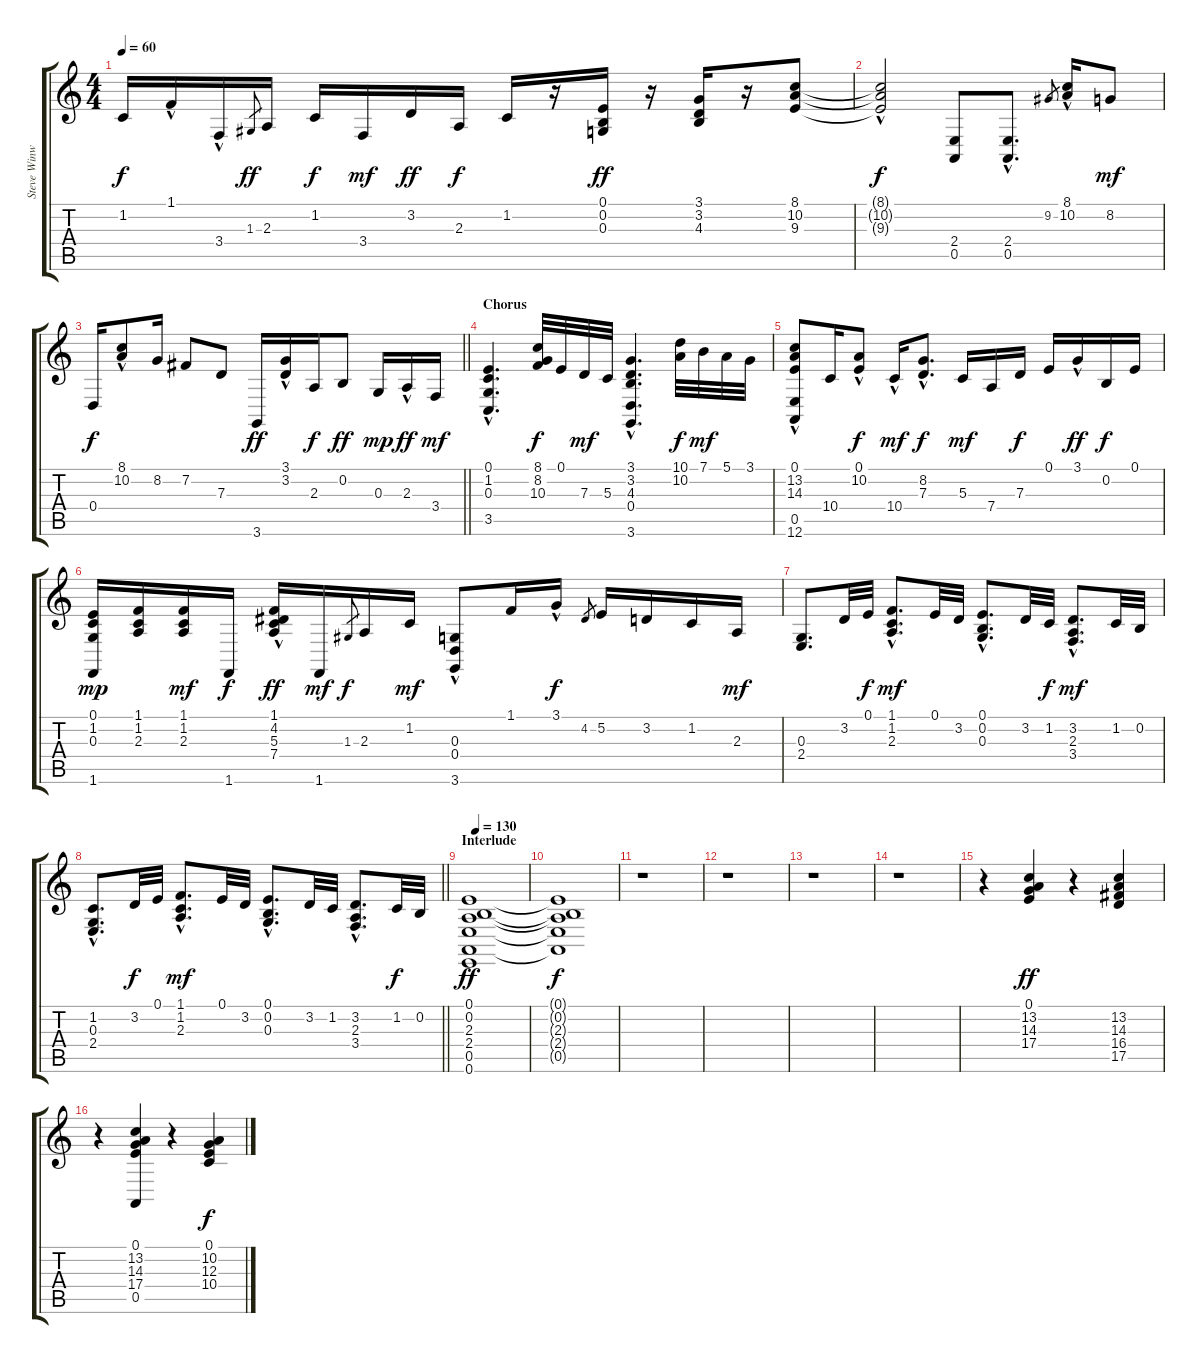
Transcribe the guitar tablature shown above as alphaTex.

\track ("Steve Winwood (Piano)" "Steve Winw") {instrument acousticgrandpiano}
\staff {score tabs}
\tuning (E4 B3 G3 D3 A2 E2) {hide}
\ts (4 4)
\tempo 60
\clef g2
\ks c
1.2.16{dy f} 1.1{hac}.16 3.4{hac}.16 1.3.8{gr dy ff} 2.3.16 1.2.16{dy f} 3.4.16{dy mf} 3.2.16{dy ff} 2.3.16{dy f} 1.2.16 r.16 (0.1 0.2 0.3).16{dy ff} r.16 (3.1 3.2 4.3).16 r.16 (8.1 10.2 9.3).8 |
(8.1{hac t} 10.2{hac t} 9.3{hac t}).2{dy f} (2.4 0.5).8 (2.4{hac} 0.5{hac}).8{d} 9.2.8{gr} (8.1{hac} 10.2).16 8.2.8{dy mf} |
\barLineRight lightlight
0.4.16{dy f} (8.1{hac} 10.2{hac}).8 8.2.16 7.2.8 7.3.8 3.6.16{dy ff} (3.1{hac} 3.2{hac}).16 2.3.16{dy f} 0.2.8{dy ff} 0.3.16{dy mp} 2.3{hac}.16{dy ff} 3.4.16{dy mf} |
\section ("" "Chorus")
(0.1{hac} 1.2{hac} 0.3 3.5{hac}).4{d} (8.1 8.2 10.3).32{dy f} 0.1.32 7.3.32{dy mf} 5.3.32 (3.1{hac} 3.2 4.3 0.4{hac} 3.6{hac}).4{d} (10.1 10.2).32{dy f} 7.1.32{dy mf} 5.1.32 3.1.32 |
(0.1{hac} 13.2{hac} 14.3{hac} 0.5 12.6).8 10.4.16 (0.1{hac} 10.2{hac}).8{dy f} 10.4{hac}.16{dy mf} (8.2 7.3{hac}).8{d dy f} 5.3.16{dy mf} 7.4.16 7.3.16{dy f} 0.1.16 3.1{hac}.16{dy ff} 0.2.16{dy f} 0.1.16 |
(0.1 1.2 0.3 1.6).16{dy mp} (1.1 1.2 2.3).16 (1.1 1.2 2.3).16{dy mf} 1.6.16{dy f} (1.1 4.2 5.3{hac} 7.4).16{dy ff} 1.6.16{dy mf} 1.3.8{gr dy f} 2.3.16 1.2.16{dy mf} (0.3{hac} 0.4{hac} 3.6{hac}).8 1.1.16 3.1{hac}.16{dy f} 4.2.8{gr} 5.2.16 3.2.16 1.2.16 2.3.16{dy mf} |
(0.3 2.4).8{d} 3.2.32 0.1.32{dy f} (1.1{hac} 1.2{hac} 2.3{hac}).8{d dy mf} 0.1.32 3.2.32 (0.1{hac} 0.2{hac} 0.3{hac}).8{d} 3.2.32 1.2.32{dy f} (3.2{hac} 2.3{hac} 3.4{hac}).8{d dy mf} 1.2.32 0.2.32 |
\barLineRight lightlight
(1.2{hac} 0.3{hac} 2.4{hac}).8{d} 3.2.32{dy f} 0.1.32 (1.1{hac} 1.2{hac} 2.3{hac}).8{d dy mf} 0.1.32 3.2.32 (0.1{hac} 0.2{hac} 0.3{hac}).8{d} 3.2.32 1.2.32 (3.2{hac} 2.3{hac} 3.4{hac}).8{d} 1.2.32{dy f} 0.2.32 |
\section ("" "Interlude")
\tempo 130
(0.1 0.2 2.3 2.4 0.5 0.6).1{dy ff} |
(0.1{t} 0.2{t} 2.3{t} 2.4{t} 0.5{t}).1{dy f} |
r.1 |
r.1 |
r.1 |
r.1 |
r.4 (0.1 13.2 14.3 17.4).4{dy ff} r.4 (13.2 14.3 16.4 17.5).4 |
r.4 (0.1 13.2 14.3 17.4 0.5).4 r.4 (0.1 10.2 12.3 10.4).4{dy f}
